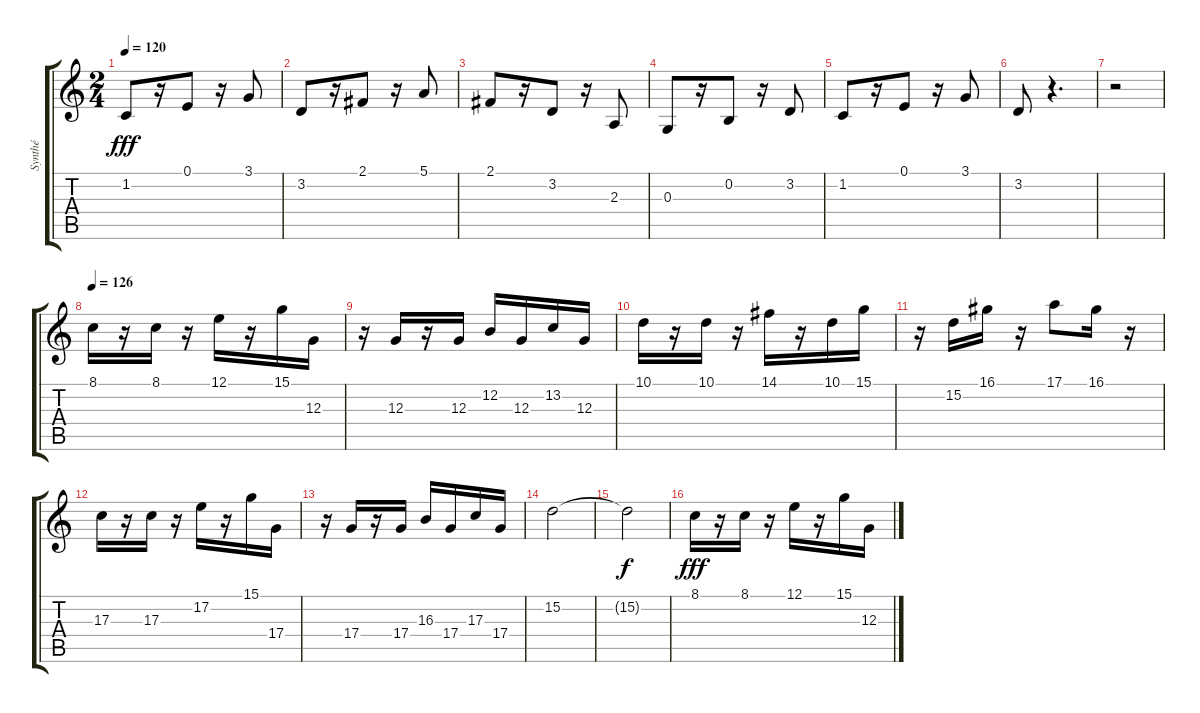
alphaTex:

\track ("Synthé" "Synthé") {instrument brasssection}
\staff {score tabs}
\tuning (E4 B3 G3 D3 A2 E2) {hide}
\ts (2 4)
\tempo 120
\clef g2
\ks c
1.2.8{dy fff} r.16 0.1.8 r.16 3.1.8 |
3.2.8 r.16 2.1.8 r.16 5.1.8 |
2.1.8 r.16 3.2.8 r.16 2.3.8 |
0.3.8 r.16 0.2.8 r.16 3.2.8 |
1.2.8 r.16 0.1.8 r.16 3.1.8 |
3.2.8 r.4{d} |
r.2 |
\tempo 126
8.1.16 r.16 8.1.16 r.16 12.1.16 r.16 15.1.16 12.3.16 |
r.16 12.3.16 r.16 12.3.16 12.2.16 12.3.16 13.2.16 12.3.16 |
10.1.16 r.16 10.1.16 r.16 14.1.16 r.16 10.1.16 15.1.16 |
r.16 15.2.16 16.1.16 r.16 17.1.8 16.1.16 r.16 |
17.3.16 r.16 17.3.16 r.16 17.2.16 r.16 15.1.16 17.4.16 |
r.16 17.4.16 r.16 17.4.16 16.3.16 17.4.16 17.3.16 17.4.16 |
15.2.2 |
15.2{t}.2{dy f} |
8.1.16{dy fff} r.16 8.1.16 r.16 12.1.16 r.16 15.1.16 12.3.16
